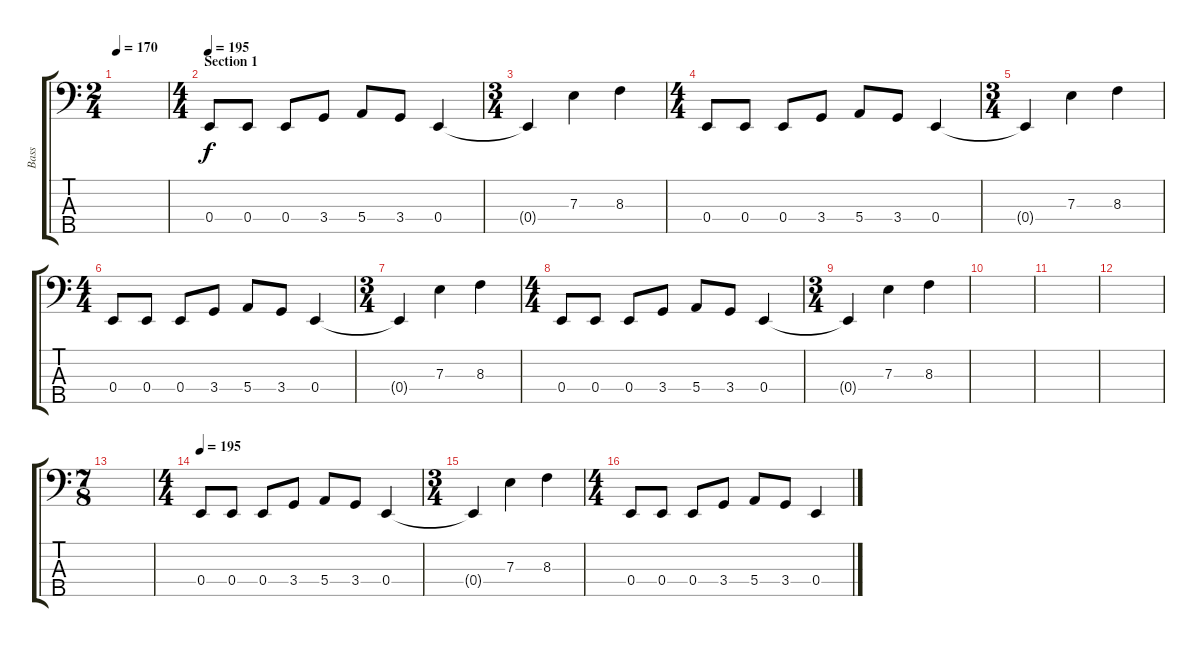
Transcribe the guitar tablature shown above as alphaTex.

\track ("Bass" "Bass") {instrument electricbassfinger}
\staff {score tabs}
\tuning (G2 D2 A1 E1 B0) {hide}
\ts (2 4)
\tempo 170
\tempo 195
\tempo 170
\clef f4
\ks c
|
\ts (4 4)
\section ("" "Section 1")
\tempo 195
0.4.8 0.4.8 0.4.8 3.4.8 5.4.8 3.4.8 0.4.4 |
\ts (3 4)
0.4{t}.4 7.3.4 8.3.4 |
\ts (4 4)
0.4.8 0.4.8 0.4.8 3.4.8 5.4.8 3.4.8 0.4.4 |
\ts (3 4)
0.4{t}.4 7.3.4 8.3.4 |
\ts (4 4)
0.4.8 0.4.8 0.4.8 3.4.8 5.4.8 3.4.8 0.4.4 |
\ts (3 4)
0.4{t}.4 7.3.4 8.3.4 |
\ts (4 4)
0.4.8 0.4.8 0.4.8 3.4.8 5.4.8 3.4.8 0.4.4 |
\ts (3 4)
0.4{t}.4 7.3.4 8.3.4 |
|
|
|
\ts (7 8)
|
\ts (4 4)
\tempo 195
0.4.8 0.4.8 0.4.8 3.4.8 5.4.8 3.4.8 0.4.4 |
\ts (3 4)
0.4{t}.4 7.3.4 8.3.4 |
\ts (4 4)
0.4.8 0.4.8 0.4.8 3.4.8 5.4.8 3.4.8 0.4.4
